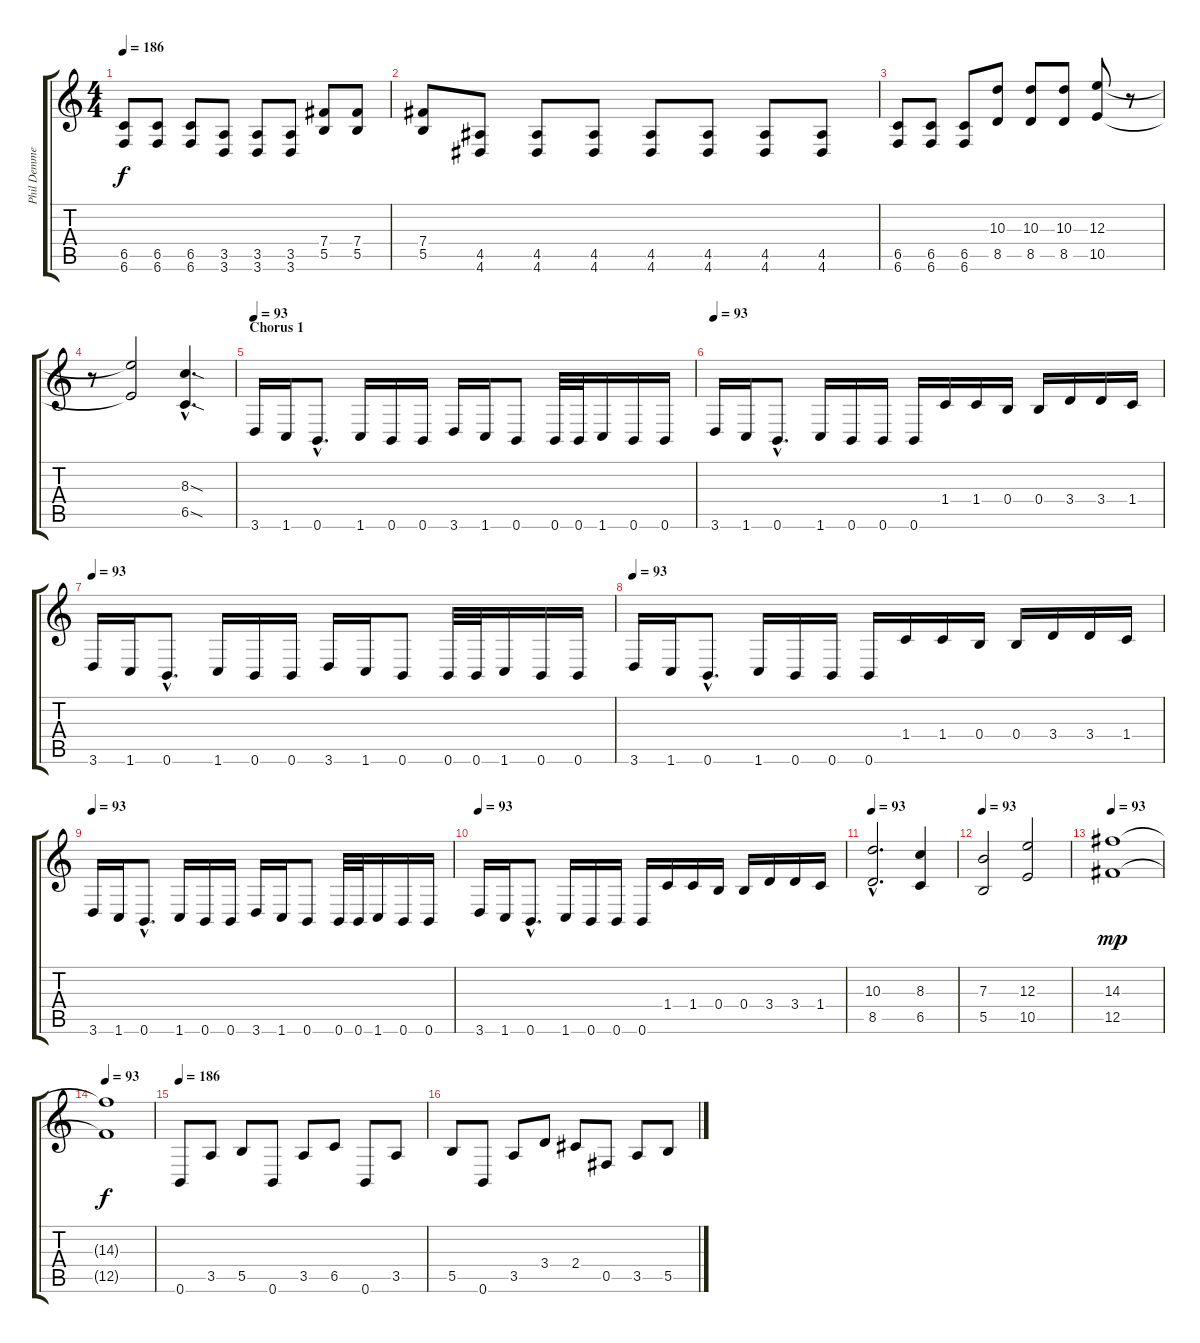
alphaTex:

\track ("Phil Demmel" "Phil Demme") {instrument distortionguitar}
\staff {score tabs}
\tuning (Db4 Ab3 E3 B2 Gb2 B1) {hide}
\ts (4 4)
\tempo 186
\clef g2
\ks c
(6.5 6.6).8{dy f} (6.5 6.6).8 (6.5 6.6).8 (3.5 3.6).8 (3.5 3.6).8 (3.5 3.6).8 (7.4 5.5).8 (7.4 5.5).8 |
(7.4 5.5).8 (4.5 4.6).8 (4.5 4.6).8 (4.5 4.6).8 (4.5 4.6).8 (4.5 4.6).8 (4.5 4.6).8 (4.5 4.6).8 |
(6.5 6.6).8 (6.5 6.6).8 (6.5 6.6).8 (10.3 8.5).8 (10.3 8.5).8 (10.3 8.5).8 (12.3 10.5).8 r.8 |
r.8 (12.3{t} 10.5{t}).2 (8.3{sod hac} 6.5{sod hac}).4{d} |
\section ("" "Chorus 1")
\tempo 93
3.6.16 1.6.16 0.6{hac}.8{d} 1.6.16 0.6.16 0.6.16 3.6.16 1.6.16 0.6.8 0.6.32 0.6.32 1.6.16 0.6.16 0.6.16 |
\tempo 93
3.6.16 1.6.16 0.6{hac}.8{d} 1.6.16 0.6.16 0.6.16 0.6.16 1.4.16 1.4.16 0.4.16 0.4.16 3.4.16 3.4.16 1.4.16 |
\tempo 93
3.6.16 1.6.16 0.6{hac}.8{d} 1.6.16 0.6.16 0.6.16 3.6.16 1.6.16 0.6.8 0.6.32 0.6.32 1.6.16 0.6.16 0.6.16 |
\tempo 93
3.6.16 1.6.16 0.6{hac}.8{d} 1.6.16 0.6.16 0.6.16 0.6.16 1.4.16 1.4.16 0.4.16 0.4.16 3.4.16 3.4.16 1.4.16 |
\tempo 93
3.6.16 1.6.16 0.6{hac}.8{d} 1.6.16 0.6.16 0.6.16 3.6.16 1.6.16 0.6.8 0.6.32 0.6.32 1.6.16 0.6.16 0.6.16 |
\tempo 93
3.6.16 1.6.16 0.6{hac}.8{d} 1.6.16 0.6.16 0.6.16 0.6.16 1.4.16 1.4.16 0.4.16 0.4.16 3.4.16 3.4.16 1.4.16 |
\tempo 93
(10.3{hac} 8.5{hac}).2{d} (8.3 6.5).4 |
\tempo 93
(7.3 5.5).2 (12.3 10.5).2 |
\tempo 93
(14.3 12.5).1{dy mp} |
\tempo 93
(14.3{t} 12.5{t}).1{dy f} |
\tempo 186
0.6.8 3.5.8 5.5.8 0.6.8 3.5.8 6.5.8 0.6.8 3.5.8 |
5.5.8 0.6.8 3.5.8 3.4.8 2.4.8 0.5.8 3.5.8 5.5.8
